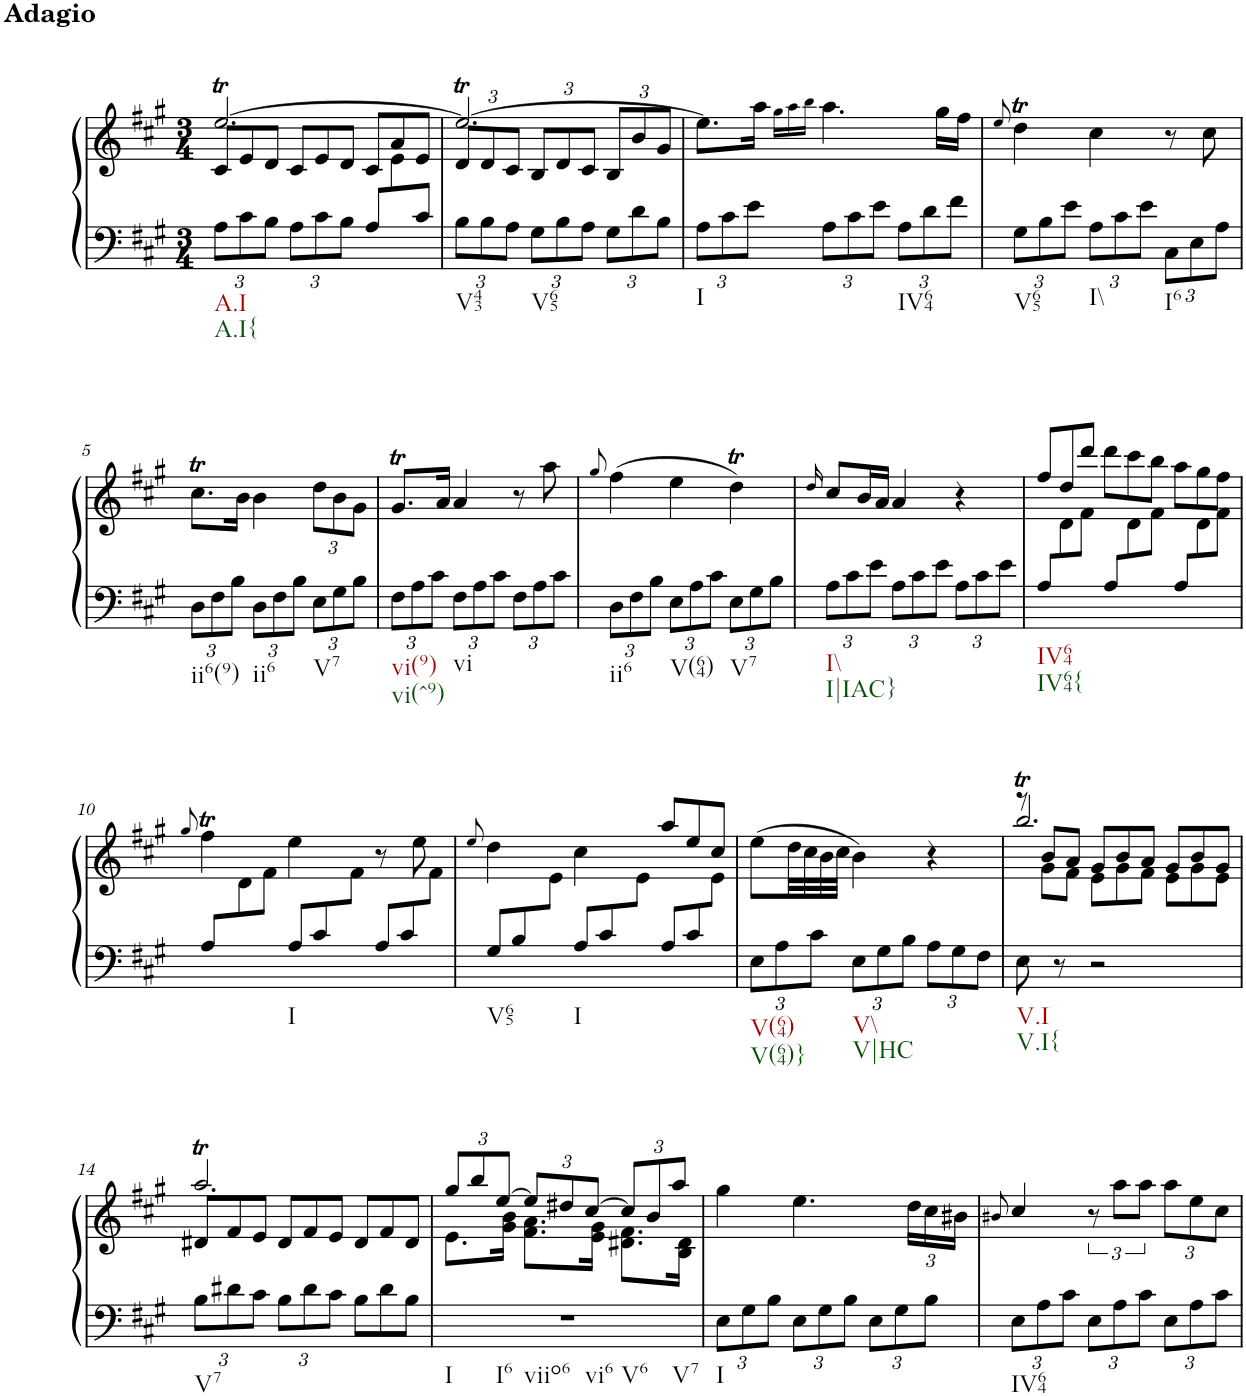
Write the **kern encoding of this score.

**kern	**kern
*part1	*part1
*staff2	*staff1
*I"Piano	*
*I'Pno.	*
*clefF4	*clefG2
*k[f#c#g#]	*k[f#c#g#]
*M3/4	*M3/4
*Xbrackettup	*Xbrackettup
=1	=1
*	*^
*	*	*^
!	!LO:TX:a:B:t=Adagio	!	!
!LO:TX:b:t=A.I	!	!	!
!LO:TX:b:t=A.I{	!	!	!
12A\L	12c#/L	[2.eeT/	12%7ryy
12c#\	12e/	.	.
12B\J	12d/J	.	.
12A\L	12c#/L	.	.
12c#\	12e/	.	.
12B\J	12d/J	.	.
12A/L	12c#/L	.	.
12ryy	12a/	.	12e\
12c#/J	12e/J	.	12ryy
=2	=2	=2	=2
!LO:TX:b:t=V43	!	!	!
*	*	*v	*v
12B\L	12d/L	2.eeT/_
12B\	12d/	.
12A\J	12c#/J	.
!LO:TX:b:t=V65	!	!
12G#\L	12B/L	.
12B\	12d/	.
12A\J	12c#/J	.
12G#\L	12B/L	.
12d\	12b/	.
12B\J	12g#/J	.
=3	=3	=3
!LO:TX:b:t=I	!	!
12A\L	2.ryy	8.ee\L]
12c#\	.	.
12e\J	.	.
.	.	16aa\Jk
.	.	16qgg#\LL
.	.	16qaa\
.	.	16qbb\JJ
12A\L	.	4.aa\
12c#\	.	.
12e\J	.	.
!LO:TX:b:t=IV64	!	!
12A\L	.	.
12d\	.	.
.	.	16gg#\LL
12f#\J	.	.
.	.	16ff#\JJ
*	*v	*v
=4	=4
.	8qee/
!LO:TX:b:t=V65	!
12G#\L	4ddT\
12B\	.
12e\J	.
!LO:TX:b:t=I\\	!
12A\L	4cc#\
12c#\	.
12e\J	.
!LO:TX:b:t=I6	!
12C#\L	8r
12E\	.
.	8cc#\
12A\J	.
!!LO:LB:g=z
=5	=5
!LO:TX:b:t=ii6(9)	!
12D\L	8.cc#t\L
12F#\	.
12B\J	.
.	16b\Jk
!LO:TX:b:t=ii6	!
12D\L	4b\
12F#\	.
12B\J	.
!LO:TX:b:t=V7	!
12E\L	12dd\L
12G#\	12b\
12B\J	12g#\J
=6	=6
!LO:TX:b:t=vi(9)	!
!LO:TX:b:t=vi(^9)	!
12F#\L	8.g#t/L
12A\	.
12c#\J	.
.	16a/Jk
!LO:TX:b:t=vi	!
12F#\L	4a/
12A\	.
12c#\J	.
12F#\L	8r
12A\	.
.	8aa\
12c#\J	.
=7	=7
.	8qgg#/
!LO:TX:b:t=ii6	!
12D\L	(4ff#\
12F#\	.
12B\J	.
!LO:TX:b:t=V(64)	!
12E\L	4ee\
12A\	.
12c#\J	.
!LO:TX:b:t=V7	!
12E\L	4ddT\)
12G#\	.
12B\J	.
=8	=8
.	16qdd/
!LO:TX:b:t=I\\	!
!LO:TX:b:t=I|IAC}	!
12A\L	8cc#/L
12c#\	.
.	16b/L
12e\J	.
.	16a/JJ
12A\L	4a/
12c#\	.
12e\J	.
12A\L	4r
12c#\	.
12e\J	.
=9	=9
*	*^
!LO:TX:b:t=IV64	!	!
!LO:TX:b:t=IV64{	!	!
12A/L	12ff#/L	12ryy
6ryy	12dd/	12d\
.	12ddd/J	12f#\J
12A/L	12ddd\L	12ryy
6ryy	12ccc#\	12d\
.	12bb\J	12f#\J
12A/L	12aa\L	12ryy
6ryy	12gg#\	12d\
.	12ff#\J	12f#\J
!!LO:LB:g=z	!!
=10	=10	=10
.	8qgg#/	.
12A/L	4ff#T\	12ryy
6ryy	.	12d\
.	.	12f#\J
!LO:TX:b:t=I	!	!
12A/L	4ee\	6ryy
12c#/	.	.
12ryy	.	12f#\J
12A/L	8r	6ryy
12c#/	.	.
.	8ee\	.
12ryy	.	12f#\J
=11	=11	=11
.	8qee/	.
!LO:TX:b:t=V65	!	!
12G#/L	4dd\	6ryy
12B/	.	.
12ryy	.	12e\J
!LO:TX:b:t=I	!	!
12A/L	4cc#\	6ryy
12c#/	.	.
12ryy	.	12e\J
12A/L	12aa/L	6ryy
12c#/	12ee/	.
12ryy	12cc#/J	12e\J
=12	=12	=12
!LO:TX:b:t=V(64)	!	!
!LO:TX:b:t=V(64)}	!	!
*	*v	*v
12E\L	(8ee\L
12A\	.
.	32dd\LL
.	32cc#\
12c#\J	.
.	32b\
.	32cc#\JJJ
!LO:TX:b:t=V\\	!
!LO:TX:b:t=V|HC	!
12E\L	4b\)
12G#\	.
12B\J	.
12A\L	4r
12G#\	.
12F#\J	.
=13	=13
*	*brackettup
*	*^
*	*	*^
!LO:TX:b:t=V.I	!	!	!
!LO:TX:b:t=V.I{	!	!	!
8E\	12r	12ryy	2.bbT/
.	12b/L	12g#\L	.
8r	.	.	.
.	12a/J	12f#\J	.
*	*Xbrackettup	*	*
2r	12g#/L	12e\L	.
.	12b/	12g#\	.
.	12a/J	12f#\J	.
.	12g#/L	12e\L	.
.	12b/	12g#\	.
.	12g#/J	12e\J	.
*	*	*v	*v
!!LO:LB:g=z
=14	=14	=14
!LO:TX:b:t=V7	!	!
12B\L	12d#X/L	2.aaT/
12d#X\	12f#/	.
12c#\J	12e/J	.
12B\L	12d#/L	.
12d#\	12f#/	.
12c#\J	12e/J	.
12B\L	12d#/L	.
12d#\	12f#/	.
12B\J	12d#/J	.
=15	=15	=15
!LO:TX:b:t=I	!	!
!LO:TX:b:t=I6	!	!
!LO:TX:b:t=viio6	!	!
!LO:TX:b:t=vi6	!	!
!LO:TX:b:t=V6	!	!
!LO:TX:b:t=V7	!	!
2.r	12gg#/L	8.e\L
.	12bb/	.
.	[12ee/J	.
.	.	16g#\ 16b\Jk
.	12ee/L]	8.f#\ 8.a\L
.	12dd#X/	.
.	[12cc#/J	.
.	.	16e\ 16g#\Jk
.	12cc#/L]	8.d#X\ 8.f#\L
.	12b/	.
.	12aa/J	.
.	.	16B\ 16d#\Jk
=16	=16	=16
!LO:TX:b:t=I	!	!
*	*v	*v
12E\L	4gg#\
12G#\	.
12B\J	.
12E\L	4.ee\
12G#\	.
12B\J	.
12E\L	.
12G#\	.
.	24dd\LL
12B\J	24cc#\
.	24b#X\JJ
=17	=17
.	8qb#X/
!LO:TX:b:t=IV64	!
12E\L	4cc#/
12A\	.
12c#\J	.
*	*brackettup
12E\L	12r
12A\	12aa\L
12c#\J	12aa\J
*	*Xbrackettup
12E\L	12aa\L
12A\	12ee\
12c#\J	12cc#\J
=	=
*-	*-
